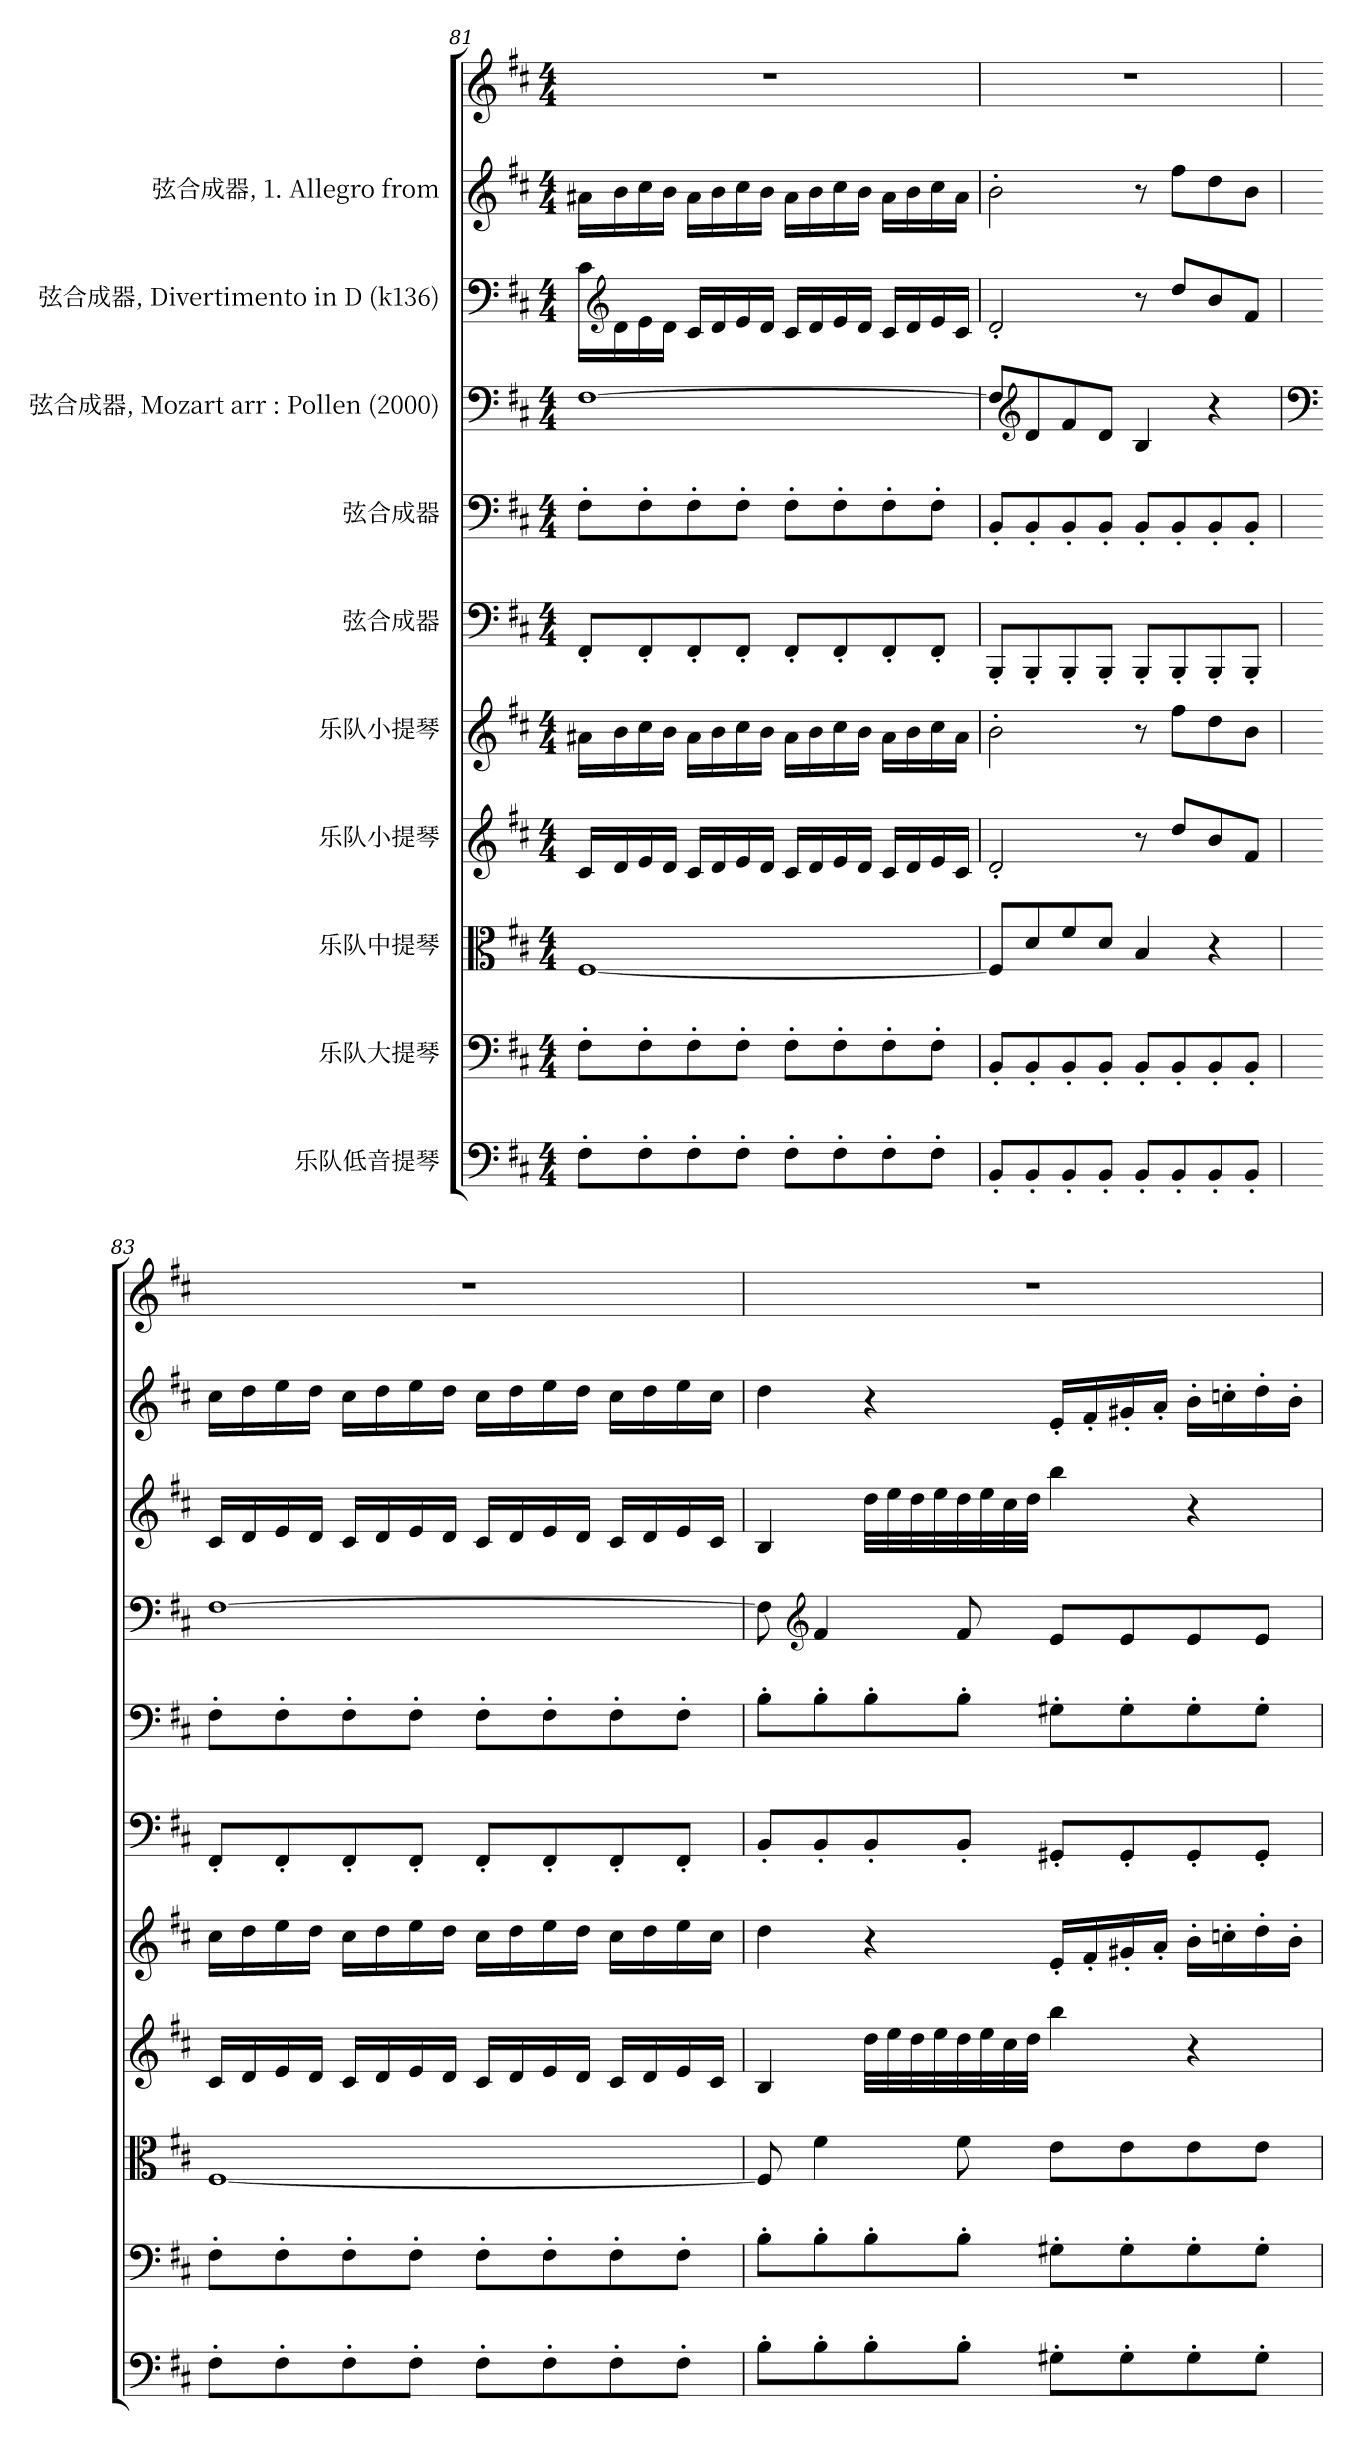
**kern	**kern	**kern	**kern	**kern	**kern	**kern	**kern	**kern	**kern	**kern
*part10	*part9	*part8	*part7	*part6	*part5	*part4	*part3	*part2	*part1	*part1
*staff11	*staff10	*staff9	*staff8	*staff7	*staff6	*staff5	*staff4	*staff3	*staff2	*staff1
*I"乐队低音提琴	*I"乐队大提琴	*I"乐队中提琴	*I"乐队小提琴	*I"乐队小提琴	*I"弦合成器	*I"弦合成器	*I"弦合成器, Mozart arr : Pollen (2000)	*I"弦合成器, Divertimento in D (k136)	*I"弦合成器, 1. Allegro from	*
*clefF4	*clefF4	*clefC3	*clefG2	*clefG2	*clefF4	*clefF4	*clefF4	*clefF4	*clefG2	*clefG2
*ITrd7c12	*	*	*	*	*	*	*	*	*	*
*k[f#c#]	*k[f#c#]	*k[f#c#]	*k[f#c#]	*k[f#c#]	*k[f#c#]	*k[f#c#]	*k[f#c#]	*k[f#c#]	*k[f#c#]	*k[f#c#]
*M4/4	*M4/4	*M4/4	*M4/4	*M4/4	*M4/4	*M4/4	*M4/4	*M4/4	*M4/4	*M4/4
=81	=81	=81	=81	=81	=81	=81	=81	=81	=81	=81
8FF#'\L	8F#'\L	[1F#	16c#/LL	16a#X\LL	8FF#'/L	8F#'\L	[1F#	16c#\LL	16a#X\LL	1r
*	*	*	*	*	*	*	*	*clefG2	*	*
.	.	.	16d/	16b\	.	.	.	16d\	16b\	.
8FF#'\	8F#'\	.	16e/	16cc#\	8FF#'/	8F#'\	.	16e\	16cc#\	.
.	.	.	16d/JJ	16b\JJ	.	.	.	16d\JJ	16b\JJ	.
8FF#'\	8F#'\	.	16c#/LL	16a#\LL	8FF#'/	8F#'\	.	16c#/LL	16a#\LL	.
.	.	.	16d/	16b\	.	.	.	16d/	16b\	.
8FF#'\J	8F#'\J	.	16e/	16cc#\	8FF#'/J	8F#'\J	.	16e/	16cc#\	.
.	.	.	16d/JJ	16b\JJ	.	.	.	16d/JJ	16b\JJ	.
8FF#'\L	8F#'\L	.	16c#/LL	16a#\LL	8FF#'/L	8F#'\L	.	16c#/LL	16a#\LL	.
.	.	.	16d/	16b\	.	.	.	16d/	16b\	.
8FF#'\	8F#'\	.	16e/	16cc#\	8FF#'/	8F#'\	.	16e/	16cc#\	.
.	.	.	16d/JJ	16b\JJ	.	.	.	16d/JJ	16b\JJ	.
8FF#'\	8F#'\	.	16c#/LL	16a#\LL	8FF#'/	8F#'\	.	16c#/LL	16a#\LL	.
.	.	.	16d/	16b\	.	.	.	16d/	16b\	.
8FF#'\J	8F#'\J	.	16e/	16cc#\	8FF#'/J	8F#'\J	.	16e/	16cc#\	.
.	.	.	16c#/JJ	16a#\JJ	.	.	.	16c#/JJ	16a#\JJ	.
!!LO:PB:g=z
=82	=82	=82	=82	=82	=82	=82	=82	=82	=82	=82
8BBB'/L	8BB'/L	8F#/L]	2d'/	2b'\	8BBB'/L	8BB'/L	8F#/L]	2d'/	2b'\	1r
*	*	*	*	*	*	*	*clefG2	*	*	*
8BBB'/	8BB'/	8d/	.	.	8BBB'/	8BB'/	8d/	.	.	.
8BBB'/	8BB'/	8f#/	.	.	8BBB'/	8BB'/	8f#/	.	.	.
8BBB'/J	8BB'/J	8d/J	.	.	8BBB'/J	8BB'/J	8d/J	.	.	.
8BBB'/L	8BB'/L	4B/	8r	8r	8BBB'/L	8BB'/L	4B/	8r	8r	.
8BBB'/	8BB'/	.	8dd/L	8ff#\L	8BBB'/	8BB'/	.	8dd/L	8ff#\L	.
8BBB'/	8BB'/	4r	8b/	8dd\	8BBB'/	8BB'/	4r	8b/	8dd\	.
8BBB'/J	8BB'/J	.	8f#/J	8b\J	8BBB'/J	8BB'/J	.	8f#/J	8b\J	.
=83	=83	=83	=83	=83	=83	=83	=83	=83	=83	=83
*	*	*	*	*	*	*	*clefF4	*	*	*
8FF#'\L	8F#'\L	[1F#	16c#/LL	16cc#\LL	8FF#'/L	8F#'\L	[1F#	16c#/LL	16cc#\LL	1r
.	.	.	16d/	16dd\	.	.	.	16d/	16dd\	.
8FF#'\	8F#'\	.	16e/	16ee\	8FF#'/	8F#'\	.	16e/	16ee\	.
.	.	.	16d/JJ	16dd\JJ	.	.	.	16d/JJ	16dd\JJ	.
8FF#'\	8F#'\	.	16c#/LL	16cc#\LL	8FF#'/	8F#'\	.	16c#/LL	16cc#\LL	.
.	.	.	16d/	16dd\	.	.	.	16d/	16dd\	.
8FF#'\J	8F#'\J	.	16e/	16ee\	8FF#'/J	8F#'\J	.	16e/	16ee\	.
.	.	.	16d/JJ	16dd\JJ	.	.	.	16d/JJ	16dd\JJ	.
8FF#'\L	8F#'\L	.	16c#/LL	16cc#\LL	8FF#'/L	8F#'\L	.	16c#/LL	16cc#\LL	.
.	.	.	16d/	16dd\	.	.	.	16d/	16dd\	.
8FF#'\	8F#'\	.	16e/	16ee\	8FF#'/	8F#'\	.	16e/	16ee\	.
.	.	.	16d/JJ	16dd\JJ	.	.	.	16d/JJ	16dd\JJ	.
8FF#'\	8F#'\	.	16c#/LL	16cc#\LL	8FF#'/	8F#'\	.	16c#/LL	16cc#\LL	.
.	.	.	16d/	16dd\	.	.	.	16d/	16dd\	.
8FF#'\J	8F#'\J	.	16e/	16ee\	8FF#'/J	8F#'\J	.	16e/	16ee\	.
.	.	.	16c#/JJ	16cc#\JJ	.	.	.	16c#/JJ	16cc#\JJ	.
!!LO:PB:g=z
=84	=84	=84	=84	=84	=84	=84	=84	=84	=84	=84
8BB'\L	8B'\L	8F#/]	4B/	4dd\	8BB'/L	8B'\L	8F#\]	4B/	4dd\	1r
*	*	*	*	*	*	*	*clefG2	*	*	*
8BB'\	8B'\	4f#\	.	.	8BB'/	8B'\	4f#/	.	.	.
8BB'\	8B'\	.	32dd\LLL	4r	8BB'/	8B'\	.	32dd\LLL	4r	.
.	.	.	32ee\	.	.	.	.	32ee\	.	.
.	.	.	32dd\	.	.	.	.	32dd\	.	.
.	.	.	32ee\	.	.	.	.	32ee\	.	.
8BB'\J	8B'\J	8f#\	32dd\	.	8BB'/J	8B'\J	8f#/	32dd\	.	.
.	.	.	32ee\	.	.	.	.	32ee\	.	.
.	.	.	32cc#\	.	.	.	.	32cc#\	.	.
.	.	.	32dd\JJJ	.	.	.	.	32dd\JJJ	.	.
8GG#X'\L	8G#X'\L	8e\L	4bb\	16e'/LL	8GG#X'/L	8G#X'\L	8e/L	4bb\	16e'/LL	.
.	.	.	.	16f#'/	.	.	.	.	16f#'/	.
8GG#'\	8G#'\	8e\	.	16g#X'/	8GG#'/	8G#'\	8e/	.	16g#X'/	.
.	.	.	.	16a'/JJ	.	.	.	.	16a'/JJ	.
8GG#'\	8G#'\	8e\	4r	16b'\LL	8GG#'/	8G#'\	8e/	4r	16b'\LL	.
.	.	.	.	16ccn'\	.	.	.	.	16ccn'\	.
8GG#'\J	8G#'\J	8e\J	.	16dd'\	8GG#'/J	8G#'\J	8e/J	.	16dd'\	.
.	.	.	.	16b'\JJ	.	.	.	.	16b'\JJ	.
=	=	=	=	=	=	=	=	=	=	=
*-	*-	*-	*-	*-	*-	*-	*-	*-	*-	*-
